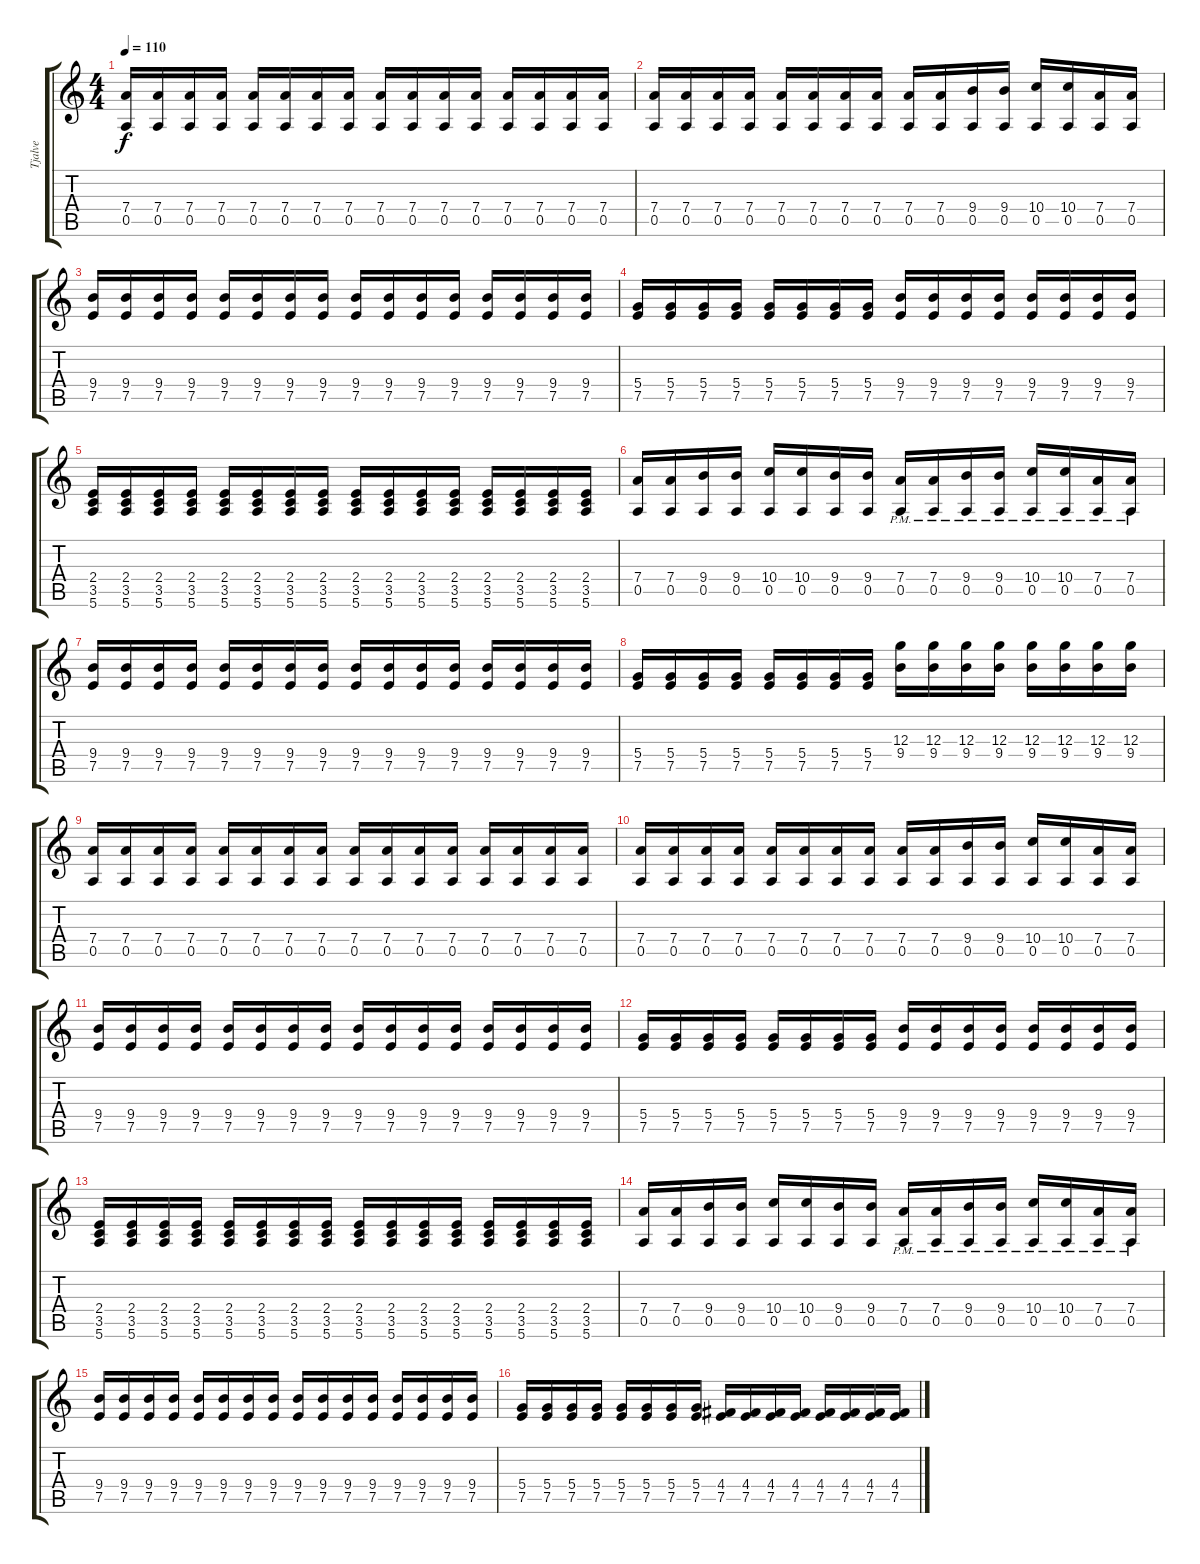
\track ("Tjalve" "Tjalve") {instrument distortionguitar}
\staff {score tabs}
\tuning (E4 B3 G3 D3 A2 E2) {hide}
\ts (4 4)
\tempo 110
\clef g2
\ks c
(7.4 0.5).16{dy f} (7.4 0.5).16 (7.4 0.5).16 (7.4 0.5).16 (7.4 0.5).16 (7.4 0.5).16 (7.4 0.5).16 (7.4 0.5).16 (7.4 0.5).16 (7.4 0.5).16 (7.4 0.5).16 (7.4 0.5).16 (7.4 0.5).16 (7.4 0.5).16 (7.4 0.5).16 (7.4 0.5).16 |
(7.4 0.5).16 (7.4 0.5).16 (7.4 0.5).16 (7.4 0.5).16 (7.4 0.5).16 (7.4 0.5).16 (7.4 0.5).16 (7.4 0.5).16 (7.4 0.5).16 (7.4 0.5).16 (9.4 0.5).16 (9.4 0.5).16 (10.4 0.5).16 (10.4 0.5).16 (7.4 0.5).16 (7.4 0.5).16 |
(9.4 7.5).16 (9.4 7.5).16 (9.4 7.5).16 (9.4 7.5).16 (9.4 7.5).16 (9.4 7.5).16 (9.4 7.5).16 (9.4 7.5).16 (9.4 7.5).16 (9.4 7.5).16 (9.4 7.5).16 (9.4 7.5).16 (9.4 7.5).16 (9.4 7.5).16 (9.4 7.5).16 (9.4 7.5).16 |
(5.4 7.5).16 (5.4 7.5).16 (5.4 7.5).16 (5.4 7.5).16 (5.4 7.5).16 (5.4 7.5).16 (5.4 7.5).16 (5.4 7.5).16 (9.4 7.5).16 (9.4 7.5).16 (9.4 7.5).16 (9.4 7.5).16 (9.4 7.5).16 (9.4 7.5).16 (9.4 7.5).16 (9.4 7.5).16 |
(2.4 3.5 5.6).16 (2.4 3.5 5.6).16 (2.4 3.5 5.6).16 (2.4 3.5 5.6).16 (2.4 3.5 5.6).16 (2.4 3.5 5.6).16 (2.4 3.5 5.6).16 (2.4 3.5 5.6).16 (2.4 3.5 5.6).16 (2.4 3.5 5.6).16 (2.4 3.5 5.6).16 (2.4 3.5 5.6).16 (2.4 3.5 5.6).16 (2.4 3.5 5.6).16 (2.4 3.5 5.6).16 (2.4 3.5 5.6).16 |
(7.4 0.5).16 (7.4 0.5).16 (9.4 0.5).16 (9.4 0.5).16 (10.4 0.5).16 (10.4 0.5).16 (9.4 0.5).16 (9.4 0.5).16 (7.4{pm} 0.5{pm}).16 (7.4{pm} 0.5{pm}).16 (9.4{pm} 0.5{pm}).16 (9.4{pm} 0.5{pm}).16 (10.4{pm} 0.5{pm}).16 (10.4{pm} 0.5{pm}).16 (7.4{pm} 0.5{pm}).16 (7.4{pm} 0.5{pm}).16 |
(9.4 7.5).16 (9.4 7.5).16 (9.4 7.5).16 (9.4 7.5).16 (9.4 7.5).16 (9.4 7.5).16 (9.4 7.5).16 (9.4 7.5).16 (9.4 7.5).16 (9.4 7.5).16 (9.4 7.5).16 (9.4 7.5).16 (9.4 7.5).16 (9.4 7.5).16 (9.4 7.5).16 (9.4 7.5).16 |
(5.4 7.5).16 (5.4 7.5).16 (5.4 7.5).16 (5.4 7.5).16 (5.4 7.5).16 (5.4 7.5).16 (5.4 7.5).16 (5.4 7.5).16 (12.3 9.4).16 (12.3 9.4).16 (12.3 9.4).16 (12.3 9.4).16 (12.3 9.4).16 (12.3 9.4).16 (12.3 9.4).16 (12.3 9.4).16 |
(7.4 0.5).16 (7.4 0.5).16 (7.4 0.5).16 (7.4 0.5).16 (7.4 0.5).16 (7.4 0.5).16 (7.4 0.5).16 (7.4 0.5).16 (7.4 0.5).16 (7.4 0.5).16 (7.4 0.5).16 (7.4 0.5).16 (7.4 0.5).16 (7.4 0.5).16 (7.4 0.5).16 (7.4 0.5).16 |
(7.4 0.5).16 (7.4 0.5).16 (7.4 0.5).16 (7.4 0.5).16 (7.4 0.5).16 (7.4 0.5).16 (7.4 0.5).16 (7.4 0.5).16 (7.4 0.5).16 (7.4 0.5).16 (9.4 0.5).16 (9.4 0.5).16 (10.4 0.5).16 (10.4 0.5).16 (7.4 0.5).16 (7.4 0.5).16 |
(9.4 7.5).16 (9.4 7.5).16 (9.4 7.5).16 (9.4 7.5).16 (9.4 7.5).16 (9.4 7.5).16 (9.4 7.5).16 (9.4 7.5).16 (9.4 7.5).16 (9.4 7.5).16 (9.4 7.5).16 (9.4 7.5).16 (9.4 7.5).16 (9.4 7.5).16 (9.4 7.5).16 (9.4 7.5).16 |
(5.4 7.5).16 (5.4 7.5).16 (5.4 7.5).16 (5.4 7.5).16 (5.4 7.5).16 (5.4 7.5).16 (5.4 7.5).16 (5.4 7.5).16 (9.4 7.5).16 (9.4 7.5).16 (9.4 7.5).16 (9.4 7.5).16 (9.4 7.5).16 (9.4 7.5).16 (9.4 7.5).16 (9.4 7.5).16 |
(2.4 3.5 5.6).16 (2.4 3.5 5.6).16 (2.4 3.5 5.6).16 (2.4 3.5 5.6).16 (2.4 3.5 5.6).16 (2.4 3.5 5.6).16 (2.4 3.5 5.6).16 (2.4 3.5 5.6).16 (2.4 3.5 5.6).16 (2.4 3.5 5.6).16 (2.4 3.5 5.6).16 (2.4 3.5 5.6).16 (2.4 3.5 5.6).16 (2.4 3.5 5.6).16 (2.4 3.5 5.6).16 (2.4 3.5 5.6).16 |
(7.4 0.5).16 (7.4 0.5).16 (9.4 0.5).16 (9.4 0.5).16 (10.4 0.5).16 (10.4 0.5).16 (9.4 0.5).16 (9.4 0.5).16 (7.4{pm} 0.5{pm}).16 (7.4{pm} 0.5{pm}).16 (9.4{pm} 0.5{pm}).16 (9.4{pm} 0.5{pm}).16 (10.4{pm} 0.5{pm}).16 (10.4{pm} 0.5{pm}).16 (7.4{pm} 0.5{pm}).16 (7.4{pm} 0.5{pm}).16 |
(9.4 7.5).16 (9.4 7.5).16 (9.4 7.5).16 (9.4 7.5).16 (9.4 7.5).16 (9.4 7.5).16 (9.4 7.5).16 (9.4 7.5).16 (9.4 7.5).16 (9.4 7.5).16 (9.4 7.5).16 (9.4 7.5).16 (9.4 7.5).16 (9.4 7.5).16 (9.4 7.5).16 (9.4 7.5).16 |
(5.4 7.5).16 (5.4 7.5).16 (5.4 7.5).16 (5.4 7.5).16 (5.4 7.5).16 (5.4 7.5).16 (5.4 7.5).16 (5.4 7.5).16 (4.4 7.5).16 (4.4 7.5).16 (4.4 7.5).16 (4.4 7.5).16 (4.4 7.5).16 (4.4 7.5).16 (4.4 7.5).16 (4.4 7.5).16
